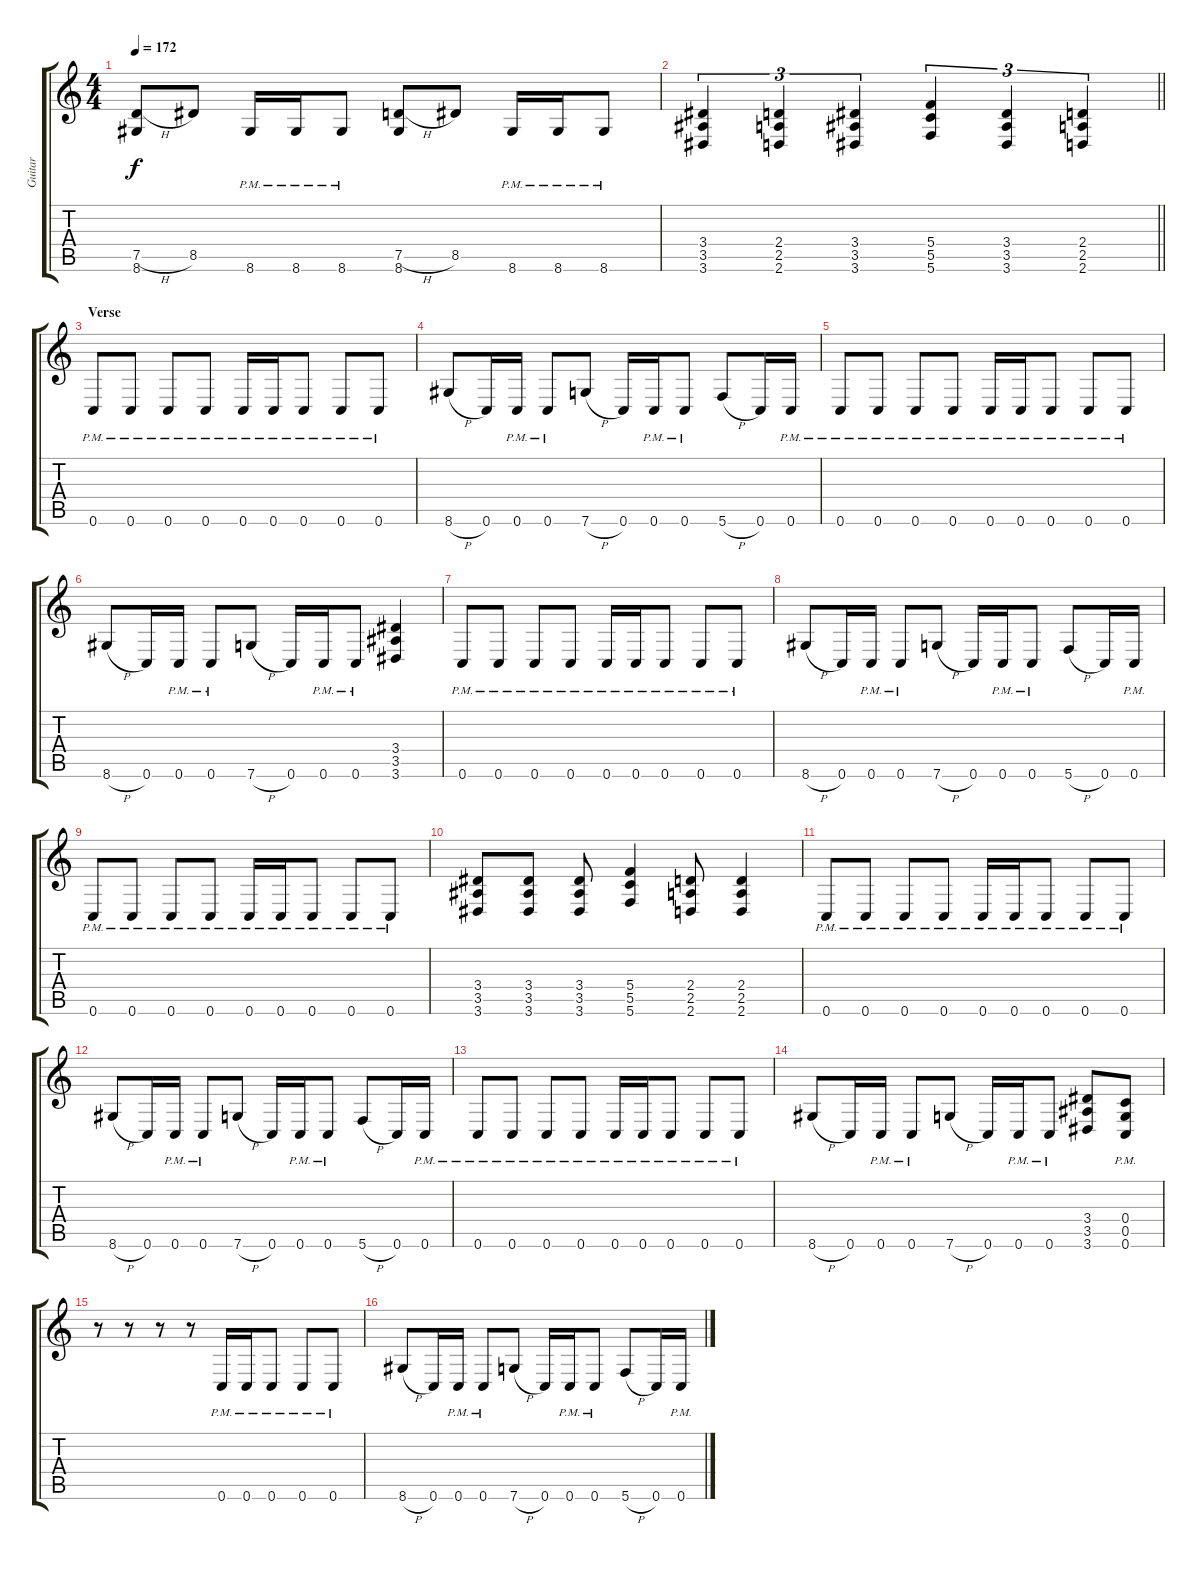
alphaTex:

\track ("Guitar" "Guitar") {instrument distortionguitar}
\staff {score tabs}
\tuning (D4 A3 F3 C3 G2 C2) {hide}
\ts (4 4)
\tempo 172
\clef g2
\ks c
(7.5{h} 8.6).8{dy f} 8.5.8 8.6{pm}.16 8.6{pm}.16 8.6{pm}.8 (7.5{h} 8.6).8 8.5.8 8.6{pm}.16 8.6{pm}.16 8.6{pm}.8 |
\barLineRight lightlight
(3.4 3.5 3.6).4{tu (3 2)} (2.4 2.5 2.6).4{tu (3 2)} (3.4 3.5 3.6).4{tu (3 2)} (5.4 5.5 5.6).4{tu (3 2)} (3.4 3.5 3.6).4{tu (3 2)} (2.4 2.5 2.6).4{tu (3 2)} |
\section ("" "Verse")
0.6{pm}.8 0.6{pm}.8 0.6{pm}.8 0.6{pm}.8 0.6{pm}.16 0.6{pm}.16 0.6{pm}.8 0.6{pm}.8 0.6{pm}.8 |
8.6{h}.8 0.6.16 0.6{pm}.16 0.6{pm}.8 7.6{h}.8 0.6.16 0.6{pm}.16 0.6{pm}.8 5.6{h}.8 0.6.16 0.6{pm}.16 |
0.6{pm}.8 0.6{pm}.8 0.6{pm}.8 0.6{pm}.8 0.6{pm}.16 0.6{pm}.16 0.6{pm}.8 0.6{pm}.8 0.6{pm}.8 |
8.6{h}.8 0.6.16 0.6{pm}.16 0.6{pm}.8 7.6{h}.8 0.6.16 0.6{pm}.16 0.6{pm}.8 (3.4 3.5 3.6).4 |
0.6{pm}.8 0.6{pm}.8 0.6{pm}.8 0.6{pm}.8 0.6{pm}.16 0.6{pm}.16 0.6{pm}.8 0.6{pm}.8 0.6{pm}.8 |
8.6{h}.8 0.6.16 0.6{pm}.16 0.6{pm}.8 7.6{h}.8 0.6.16 0.6{pm}.16 0.6{pm}.8 5.6{h}.8 0.6.16 0.6{pm}.16 |
0.6{pm}.8 0.6{pm}.8 0.6{pm}.8 0.6{pm}.8 0.6{pm}.16 0.6{pm}.16 0.6{pm}.8 0.6{pm}.8 0.6{pm}.8 |
(3.4 3.5 3.6).8 (3.4 3.5 3.6).8 (3.4 3.5 3.6).8 (5.4 5.5 5.6).4 (2.4 2.5 2.6).8 (2.4 2.5 2.6).4 |
0.6{pm}.8 0.6{pm}.8 0.6{pm}.8 0.6{pm}.8 0.6{pm}.16 0.6{pm}.16 0.6{pm}.8 0.6{pm}.8 0.6{pm}.8 |
8.6{h}.8 0.6.16 0.6{pm}.16 0.6{pm}.8 7.6{h}.8 0.6.16 0.6{pm}.16 0.6{pm}.8 5.6{h}.8 0.6.16 0.6{pm}.16 |
0.6{pm}.8 0.6{pm}.8 0.6{pm}.8 0.6{pm}.8 0.6{pm}.16 0.6{pm}.16 0.6{pm}.8 0.6{pm}.8 0.6{pm}.8 |
8.6{h}.8 0.6.16 0.6{pm}.16 0.6{pm}.8 7.6{h}.8 0.6.16 0.6{pm}.16 0.6{pm}.8 (3.4 3.5 3.6).8 (0.4{pm} 0.5 0.6).8 |
r.8 r.8 r.8 r.8 0.6{pm}.16 0.6{pm}.16 0.6{pm}.8 0.6{pm}.8 0.6{pm}.8 |
8.6{h}.8 0.6.16 0.6{pm}.16 0.6{pm}.8 7.6{h}.8 0.6.16 0.6{pm}.16 0.6{pm}.8 5.6{h}.8 0.6.16 0.6{pm}.16
